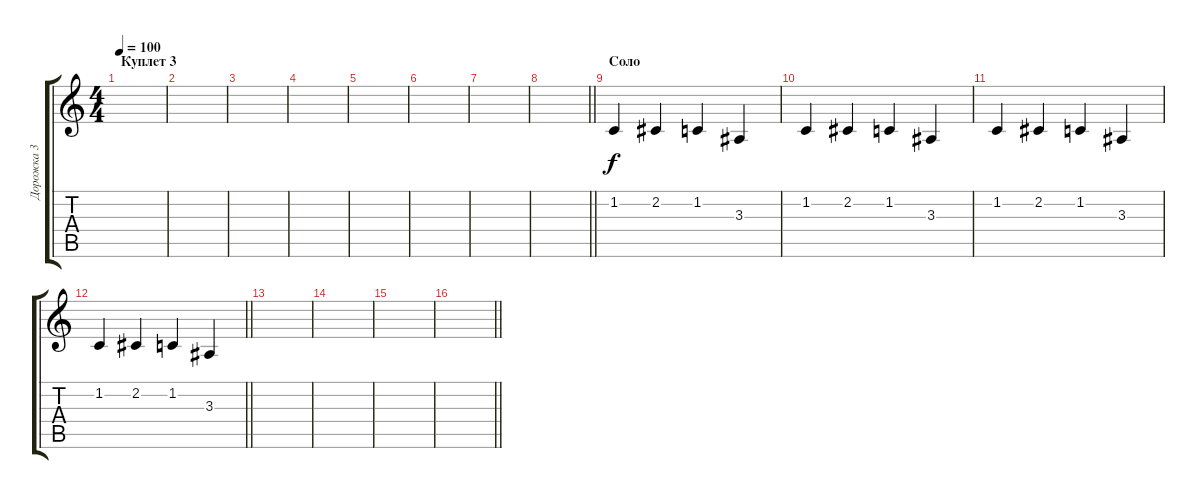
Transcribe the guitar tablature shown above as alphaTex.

\track ("Дорожка 3" "Дорожка 3") {instrument pad4choir}
\staff {score tabs}
\tuning (E4 B3 G3 D3 A2 E2) {hide}
\ts (4 4)
\section ("" "Куплет 3")
\tempo 100
\clef g2
\ks c
|
|
|
|
|
|
|
\barLineRight lightlight
|
\section ("" "Соло")
1.2.4{volume 8 instrument pad4choir} 2.2.4 1.2.4 3.3.4 |
1.2.4 2.2.4 1.2.4 3.3.4 |
1.2.4 2.2.4 1.2.4 3.3.4 |
\barLineRight lightlight
1.2.4 2.2.4 1.2.4 3.3.4 |
|
|
|
\barLineRight lightlight
